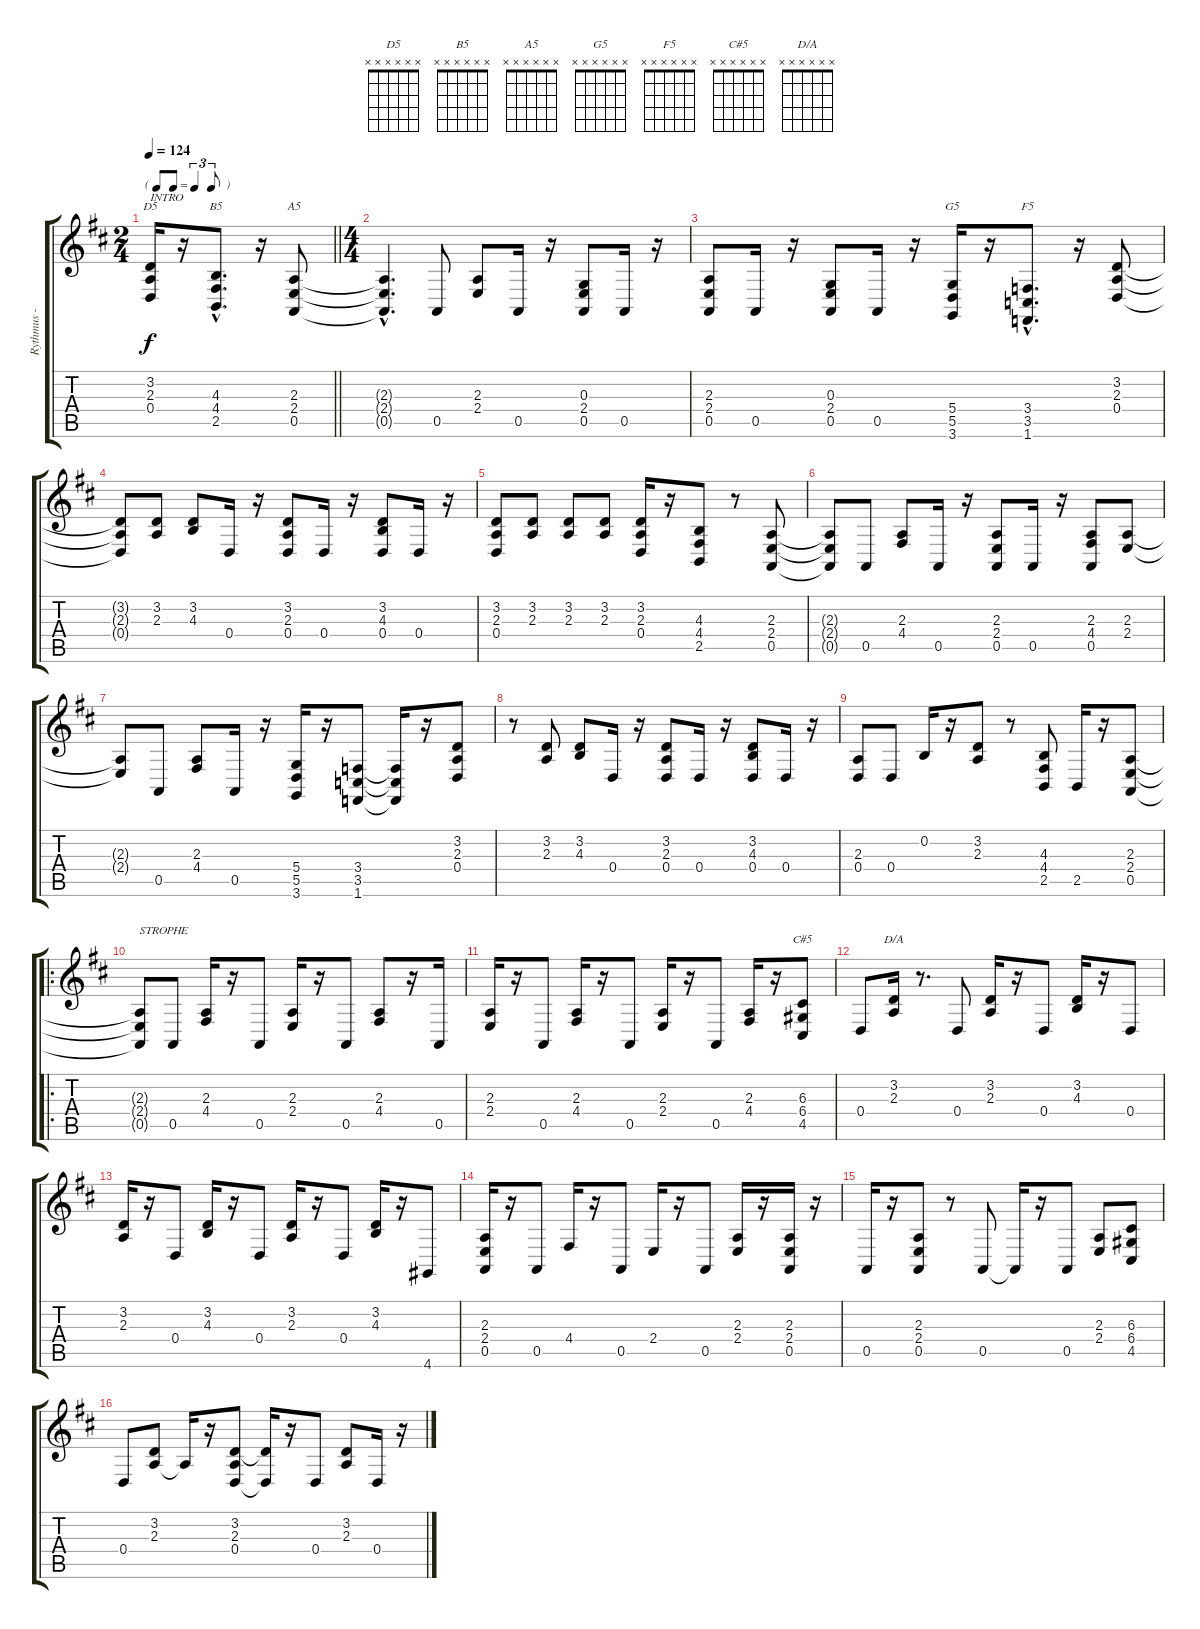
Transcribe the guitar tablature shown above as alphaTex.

\track ("Rythmus - Piano" "Rythmus - ") {instrument acousticgrandpiano}
\staff {score tabs}
\tuning (E4 B3 G3 D3 A2 E2) {hide}
\chord ("D5" x x x x x x)
\chord ("B5" x x x x x x)
\chord ("A5" x x x x x x)
\chord ("G5" x x x x x x)
\chord ("F5" x x x x x x)
\chord ("C#5" x x x x x x)
\chord ("D/A" x x x x x x)
\ts (2 4)
\tf triplet8th
\tempo 124
\clef g2
\barLineRight lightlight
\ks d
(3.2 2.3 0.4).16{ch "D5" txt "INTRO" dy f instrument acousticgrandpiano} r.16 (4.3{hac} 4.4{hac} 2.5{hac}).8{d ch "B5"} r.16 (2.3 2.4 0.5).8{ch "A5"} |
\ts (4 4)
(2.3{hac t} 2.4{hac t} 0.5{hac t}).4{d} 0.5.8 (2.3 2.4).8 0.5.16 r.16 (0.3 2.4 0.5).8 0.5.16 r.16 |
(2.3 2.4 0.5).8 0.5.16 r.16 (0.3 2.4 0.5).8 0.5.16 r.16 (5.4 5.5 3.6).16{ch "G5"} r.16 (3.4{hac} 3.5{hac} 1.6{hac}).8{d ch "F5"} r.16 (3.2 2.3 0.4).8 |
(3.2{t} 2.3{t} 0.4{t}).8 (3.2 2.3).8 (3.2 4.3).8 0.4.16 r.16 (3.2 2.3 0.4).8 0.4.16 r.16 (3.2 4.3 0.4).8 0.4.16 r.16 |
(3.2 2.3 0.4).8 (3.2 2.3).8 (3.2 2.3).8 (3.2 2.3).8 (3.2 2.3 0.4).16 r.16 (4.3 4.4 2.5).8 r.8 (2.3 2.4 0.5).8 |
(2.3{t} 2.4{t} 0.5{t}).8 0.5.8 (2.3 4.4).8 0.5.16 r.16 (2.3 2.4 0.5).8 0.5.16 r.16 (2.3 4.4 0.5).8 (2.3 2.4).8 |
(2.3{t} 2.4{t}).8 0.5.8 (2.3 4.4).8 0.5.16 r.16 (5.4 5.5 3.6).16 r.16 (3.4 3.5 1.6).8 (3.4{t} 3.5{t} 1.6{t}).16 r.16 (3.2 2.3 0.4).8 |
r.8 (3.2 2.3).8 (3.2 4.3).8 0.4.16 r.16 (3.2 2.3 0.4).8 0.4.16 r.16 (3.2 4.3 0.4).8 0.4.16 r.16 |
(2.3 0.4).8 0.4.8 0.2.16 r.16 (3.2 2.3).8 r.8 (4.3 4.4 2.5).8 2.5.16 r.16 (2.3 2.4 0.5).8 |
\ro
(2.3{t} 2.4{t} 0.5{t}).8{txt "STROPHE"} 0.5.8 (2.3 4.4).16 r.16 0.5.8 (2.3 2.4).16 r.16 0.5.8 (2.3 4.4).8 r.16 0.5.16 |
(2.3 2.4).16 r.16 0.5.8 (2.3 4.4).16 r.16 0.5.8 (2.3 2.4).16 r.16 0.5.8 (2.3 4.4).16 r.16 (6.3 6.4 4.5).8{ch "C#5"} |
0.4.8 (3.2 2.3).16{ch "D/A"} r.8{d} 0.4.8 (3.2 2.3).16 r.16 0.4.8 (3.2 4.3).16 r.16 0.4.8 |
(3.2 2.3).16 r.16 0.4.8 (3.2 4.3).16 r.16 0.4.8 (3.2 2.3).16 r.16 0.4.8 (3.2 4.3).16 r.16 4.6.8 |
(2.3 2.4 0.5).16 r.16 0.5.8 4.4.16 r.16 0.5.8 2.4.16 r.16 0.5.8 (2.3 2.4).16 r.16 (2.3 2.4 0.5).16 r.16 |
0.5.16 r.16 (2.3 2.4 0.5).8 r.8 0.5.8 0.5{t}.16 r.16 0.5.8 (2.3 2.4).8 (6.3 6.4 4.5).8 |
0.4.8 (3.2 2.3).8 2.3{t}.16 r.16 (3.2 2.3 0.4).8 (3.2{t} 0.4{t}).16 r.16 0.4.8 (3.2 2.3).8 0.4.16 r.16
